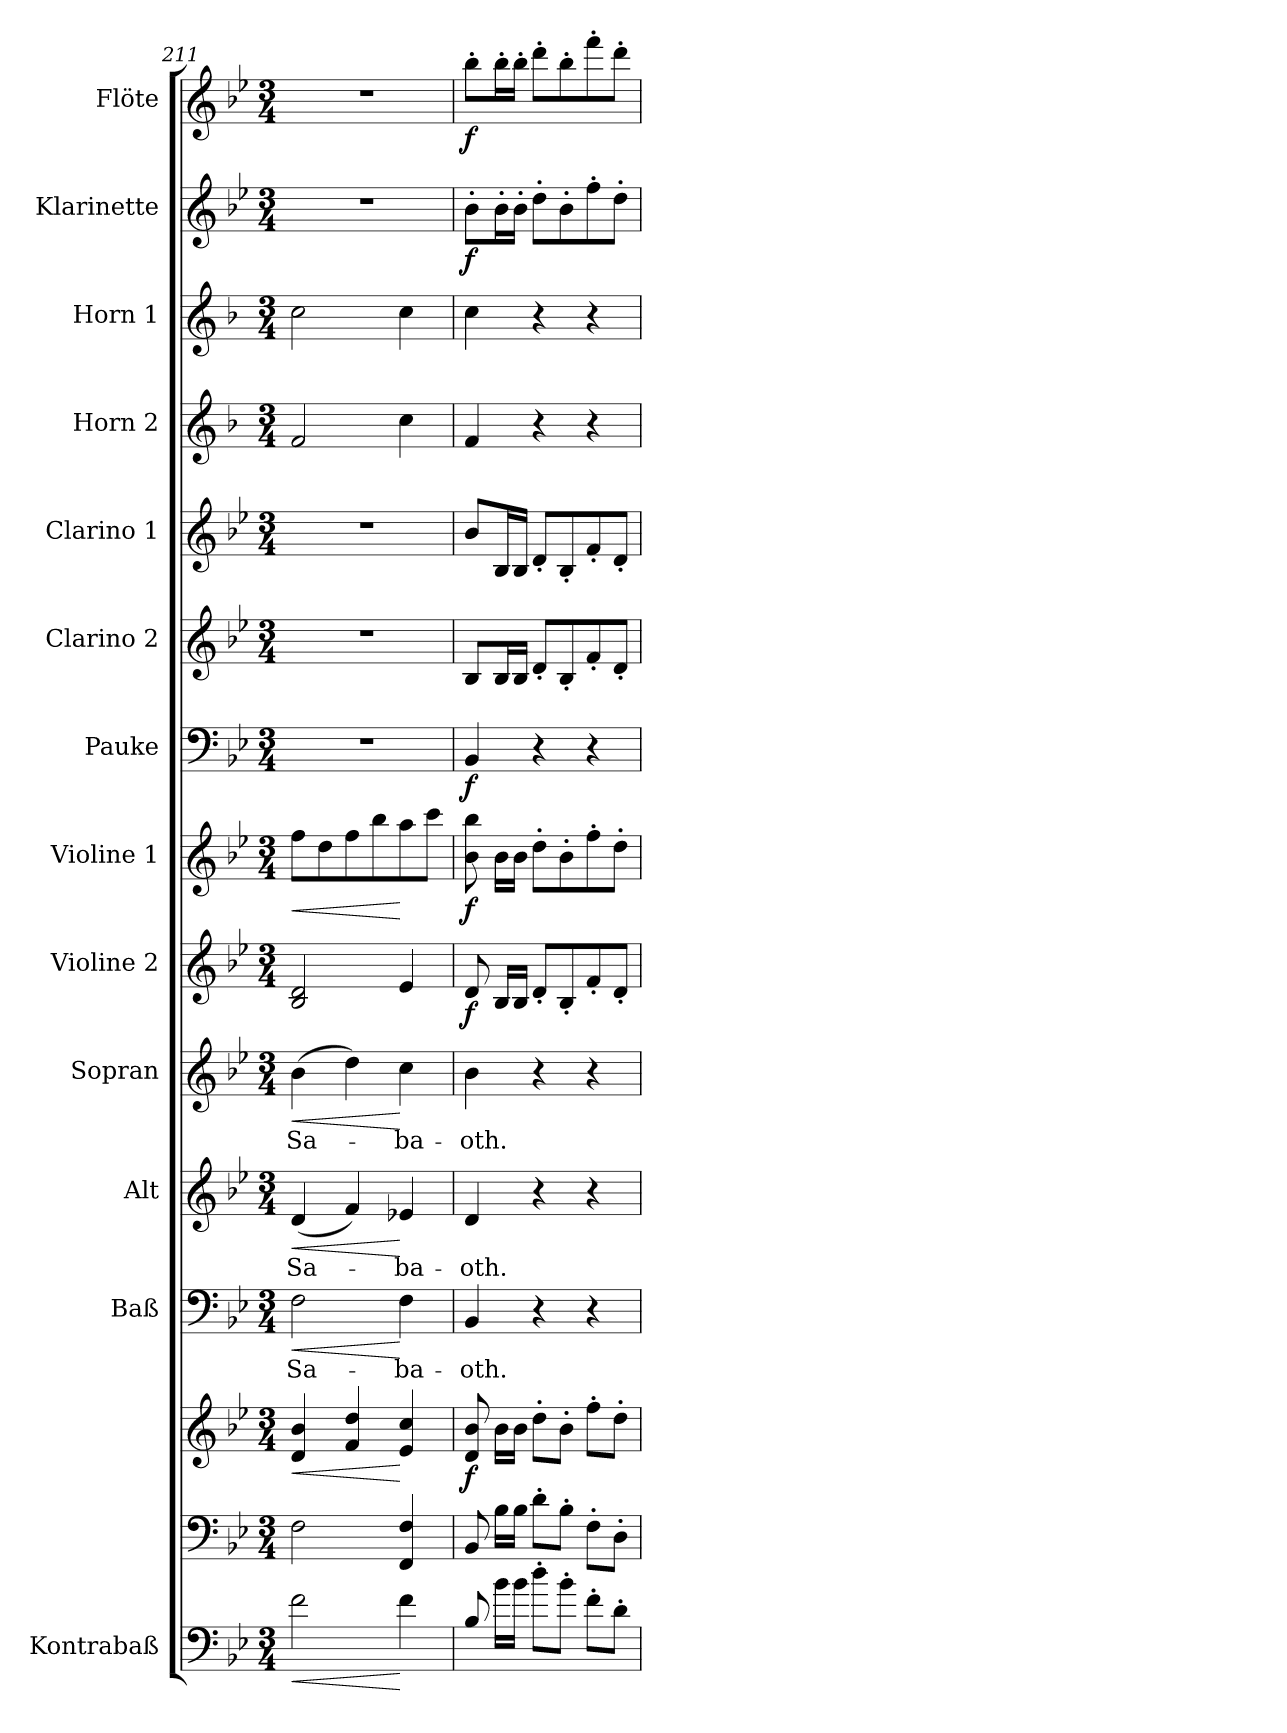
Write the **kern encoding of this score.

**kern	**dynam	**kern	**kern	**dynam	**kern	**text	**dynam	**kern	**text	**dynam	**kern	**text	**dynam	**kern	**dynam	**kern	**dynam	**kern	**dynam	**kern	**kern	**kern	**kern	**kern	**dynam	**kern	**dynam
*part14	*part14	*part13	*part13	*part13	*part12	*part12	*part12	*part11	*part11	*part11	*part10	*part10	*part10	*part9	*part9	*part8	*part8	*part7	*part7	*part6	*part5	*part4	*part3	*part2	*part2	*part1	*part1
*staff15	*staff15	*staff14	*staff13	*staff13/14	*staff12	*staff12	*staff12	*staff11	*staff11	*staff11	*staff10	*staff10	*staff10	*staff9	*staff9	*staff8	*staff8	*staff7	*staff7	*staff6	*staff5	*staff4	*staff3	*staff2	*staff2	*staff1	*staff1
*I"Kontrabaß	*	*	*	*	*I"Baß	*	*	*I"Alt	*	*	*I"Sopran	*	*	*I"Violine 2	*	*I"Violine 1	*	*I"Pauke	*	*I"Clarino 2	*I"Clarino 1	*I"Horn 2	*I"Horn 1	*I"Klarinette	*	*I"Flöte	*
*I'Kb	*	*	*	*	*I'Baß	*	*	*I'Alt	*	*	*I'Sop	*	*	*I'Vln. 2	*	*I'Vln. 1	*	*I'Pk.	*	*	*	*I'Hrn. 2	*I'Hrn. 1	*	*	*I'Fl.	*
*clefF4	*	*clefF4	*clefG2	*	*clefF4	*	*	*clefG2	*	*	*clefG2	*	*	*clefG2	*	*clefG2	*	*clefF4	*	*clefG2	*clefG2	*clefG2	*clefG2	*clefG2	*	*clefG2	*
*ITrd7c12	*	*	*	*	*	*	*	*	*	*	*	*	*	*	*	*	*	*	*	*ITrd7c12	*ITrd7c12	*ITrd4c7	*ITrd4c7	*	*	*	*
*k[b-e-]	*	*k[b-e-]	*k[b-e-]	*	*k[b-e-]	*	*	*k[b-e-]	*	*	*k[b-e-]	*	*	*k[b-e-]	*	*k[b-e-]	*	*k[b-e-]	*	*k[b-e-]	*k[b-e-]	*k[b-e-]	*k[b-e-]	*k[b-e-]	*	*k[b-e-]	*
*B-:	*	*B-:	*B-:	*	*B-:	*	*	*B-:	*	*	*B-:	*	*	*B-:	*	*B-:	*	*B-:	*	*B-:	*B-:	*B-:	*B-:	*B-:	*	*B-:	*
*M3/4	*	*M3/4	*M3/4	*	*M3/4	*	*	*M3/4	*	*	*M3/4	*	*	*M3/4	*	*M3/4	*	*M3/4	*	*M3/4	*M3/4	*M3/4	*M3/4	*M3/4	*	*M3/4	*
=211	=211	=211	=211	=211	=211	=211	=211	=211	=211	=211	=211	=211	=211	=211	=211	=211	=211	=211	=211	=211	=211	=211	=211	=211	=211	=211	=211
!	!LO:HP:b	!	!	!LO:HP:b	!	!LO:LY:b	!LO:HP:b	!	!LO:LY:b	!LO:HP:b	!	!LO:LY:b	!LO:HP:b	!	!	!	!LO:HP:b	!	!	!	!	!	!	!	!	!	!
2F\	<	2F\	4d/ 4b-/	<	2F\	Sa-	<	(<4d/	Sa-	<	(>4b-\	Sa-	<	2B-/ 2d/	.	8ff\L	<	2.r	.	2.r	2.r	2B-/	2f\	2.r	.	2.r	.
.	.	.	.	.	.	.	.	.	.	.	.	.	.	.	.	8dd\	.	.	.	.	.	.	.	.	.	.	.
.	.	.	4f/ 4dd/	.	.	.	.	4f/)	.	.	4dd\)	.	.	.	.	8ff\	.	.	.	.	.	.	.	.	.	.	.
.	.	.	.	.	.	.	.	.	.	.	.	.	.	.	.	8bb-\	.	.	.	.	.	.	.	.	.	.	.
!	!	!	!	!	!	!LO:LY:b	!	!	!LO:LY:b	!	!	!LO:LY:b	!	!	!	!	!	!	!	!	!	!	!	!	!	!	!
4F\	[	4FF/ 4F/	4e-/ 4cc/	[	4F\	-ba-	[	4e-X/	-ba-	[	4cc\	-ba-	[	4e-/	.	8aa\	[	.	.	.	.	4f\	4f\	.	.	.	.
.	.	.	.	.	.	.	.	.	.	.	.	.	.	.	.	8ccc\J	.	.	.	.	.	.	.	.	.	.	.
!!LO:PB:g=z
=212	=212	=212	=212	=212	=212	=212	=212	=212	=212	=212	=212	=212	=212	=212	=212	=212	=212	=212	=212	=212	=212	=212	=212	=212	=212	=212	=212
!	!	!	!	!LO:DY:b	!	!LO:LY:b	!	!	!LO:LY:b	!	!	!LO:LY:b	!	!	!LO:DY:b	!	!LO:DY:b	!	!LO:DY:b	!	!	!	!	!	!LO:DY:b	!	!LO:DY:b
8BB-/	.	8BB-/	8d/ 8b-/	f	4BB-/	-oth.	.	4d/	-oth.	.	4b-\	-oth.	.	8d/	f	8b-\ 8bb-\	f	4BB-/	f	8BB-/L	8B-/L	4B-/	4f\	8b-'>\L	f	8bb-'>\L	f
16B-\LL	.	16B-\LL	16b-\LL	.	.	.	.	.	.	.	.	.	.	16B-/LL	.	16b-\LL	.	.	.	16BB-/L	16BB-/L	.	.	16b-'>\L	.	16bb-'>\L	.
16B-\JJ	.	16B-\JJ	16b-\JJ	.	.	.	.	.	.	.	.	.	.	16B-/JJ	.	16b-\JJ	.	.	.	16BB-/JJ	16BB-/JJ	.	.	16b-'>\JJ	.	16bb-'>\JJ	.
8d'>\L	.	8d'>\L	8dd'>\L	.	4r	.	.	4r	.	.	4r	.	.	8d'</L	.	8dd'>\L	.	4r	.	8D'</L	8D'</L	4r	4r	8dd'>\L	.	8ddd'>\L	.
8B-'>\J	.	8B-'>\J	8b-'>\J	.	.	.	.	.	.	.	.	.	.	8B-'</	.	8b-'>\	.	.	.	8BB-'</	8BB-'</	.	.	8b-'>\	.	8bb-'>\	.
8F'>\L	.	8F'>\L	8ff'>\L	.	4r	.	.	4r	.	.	4r	.	.	8f'</	.	8ff'>\	.	4r	.	8F'</	8F'</	4r	4r	8ff'>\	.	8fff'>\	.
8D'>\J	.	8D'>\J	8dd'>\J	.	.	.	.	.	.	.	.	.	.	8d'</J	.	8dd'>\J	.	.	.	8D'</J	8D'</J	.	.	8dd'>\J	.	8ddd'>\J	.
=	=	=	=	=	=	=	=	=	=	=	=	=	=	=	=	=	=	=	=	=	=	=	=	=	=	=	=
*-	*-	*-	*-	*-	*-	*-	*-	*-	*-	*-	*-	*-	*-	*-	*-	*-	*-	*-	*-	*-	*-	*-	*-	*-	*-	*-	*-
